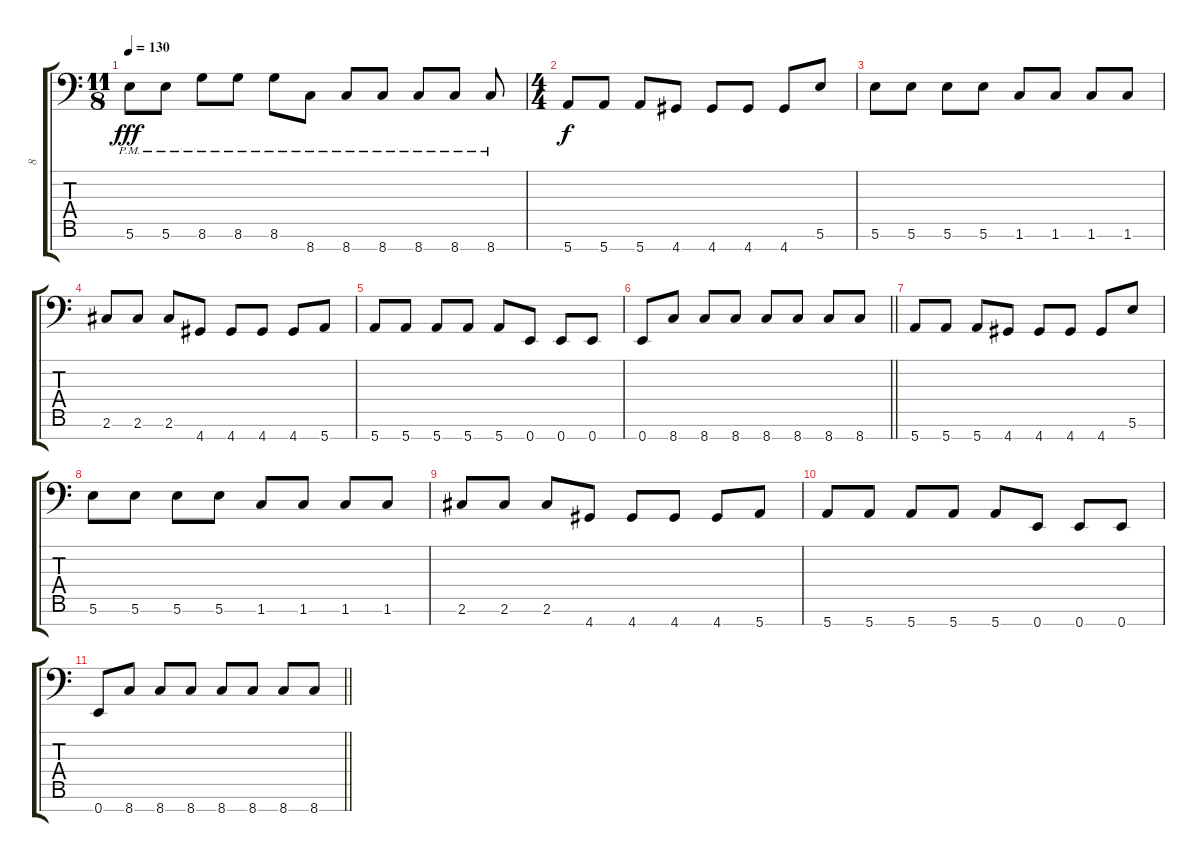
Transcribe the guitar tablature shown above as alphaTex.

\track ("8 " "8 ") {instrument distortionguitar}
\staff {score tabs}
\tuning (B3 G3 D3 A2 E2 B1 E1) {hide}
\ts (11 8)
\tempo 130
\clef f4
\ks c
5.6{pm}.8{dy fff} 5.6{pm}.8 8.6{pm}.8 8.6{pm}.8 8.6{pm}.8 8.7{pm}.8 8.7{pm}.8 8.7{pm}.8 8.7{pm}.8 8.7{pm}.8 8.7{pm}.8 |
\ts (4 4)
5.7.8{dy f} 5.7.8 5.7.8 4.7.8 4.7.8 4.7.8 4.7.8 5.6.8 |
5.6.8 5.6.8 5.6.8 5.6.8 1.6.8 1.6.8 1.6.8 1.6.8 |
2.6.8 2.6.8 2.6.8 4.7.8 4.7.8 4.7.8 4.7.8 5.7.8 |
5.7.8 5.7.8 5.7.8 5.7.8 5.7.8 0.7.8 0.7.8 0.7.8 |
\barLineRight lightlight
0.7.8 8.7.8 8.7.8 8.7.8 8.7.8 8.7.8 8.7.8 8.7.8 |
5.7.8 5.7.8 5.7.8 4.7.8 4.7.8 4.7.8 4.7.8 5.6.8 |
5.6.8 5.6.8 5.6.8 5.6.8 1.6.8 1.6.8 1.6.8 1.6.8 |
2.6.8 2.6.8 2.6.8 4.7.8 4.7.8 4.7.8 4.7.8 5.7.8 |
5.7.8 5.7.8 5.7.8 5.7.8 5.7.8 0.7.8 0.7.8 0.7.8 |
\barLineRight lightlight
0.7.8 8.7.8 8.7.8 8.7.8 8.7.8 8.7.8 8.7.8 8.7.8
